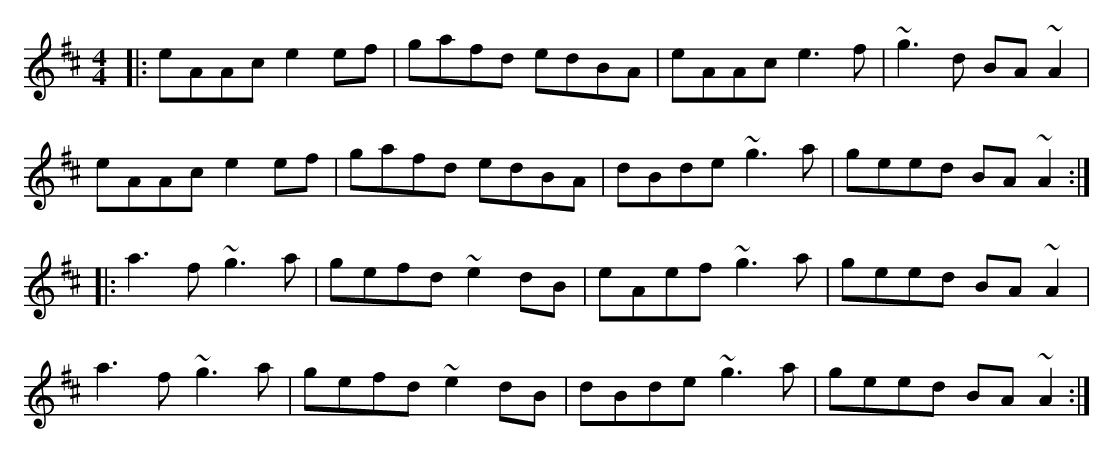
X:1
M:4/4
K:D
|:eAAc e2 ef|gafd edBA|eAAc e3 f|~g3d BA ~A2|
eAAc e2 ef|gafd edBA|dBde ~g3a|geed BA ~A2:|
|:a3f~g3a|gefd~e2dB|eAef~g3a|geed BA~A2|
a3f~g3a|gefd~e2dB|dBde ~g3a|geed BA ~A2:|
